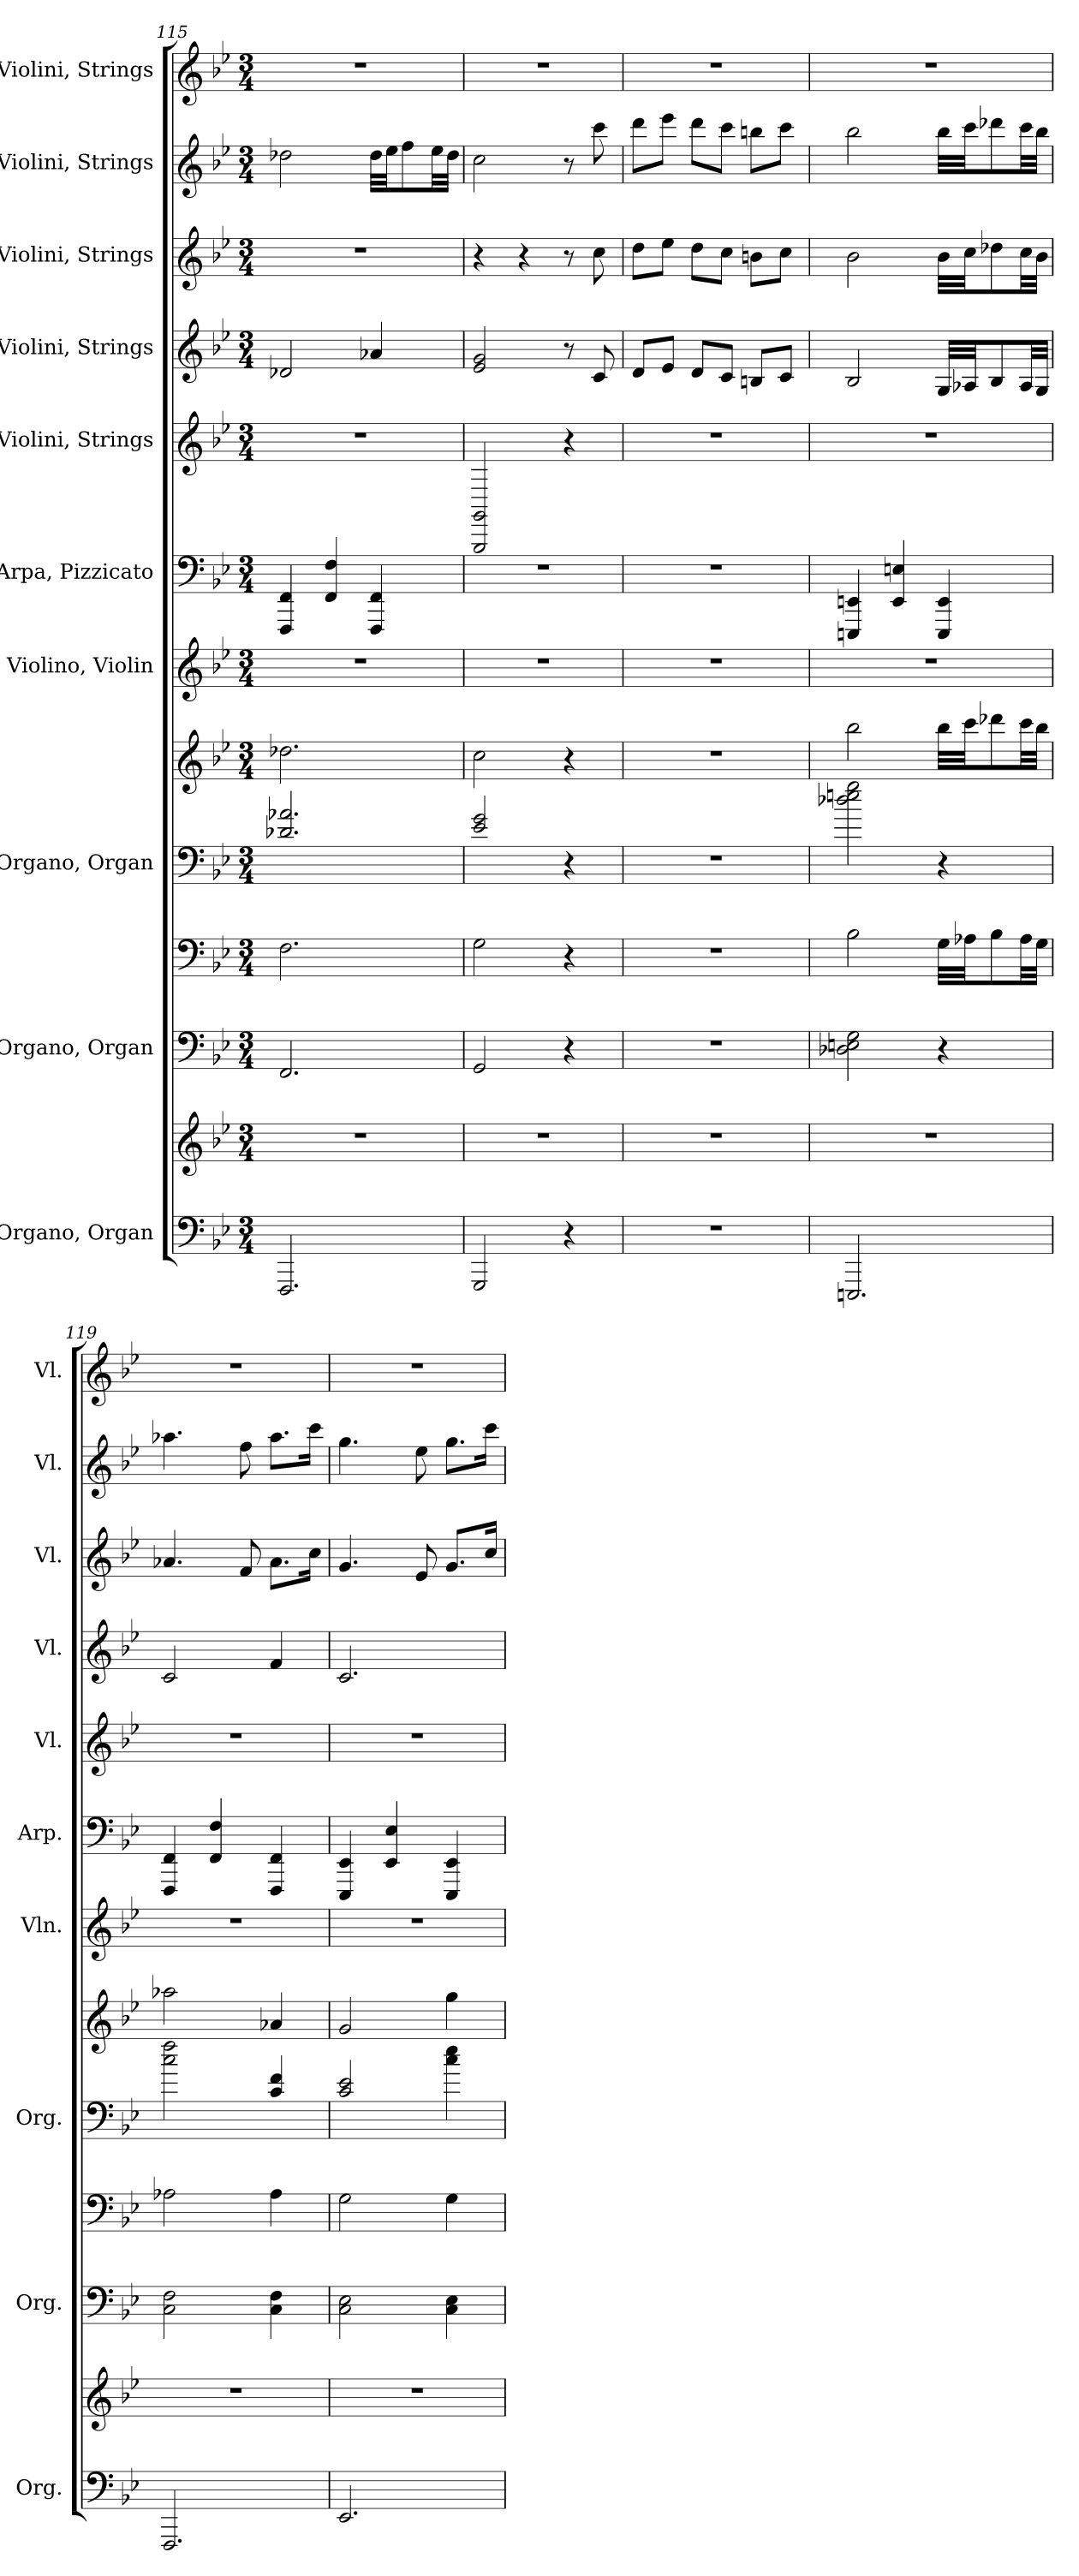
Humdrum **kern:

**kern	**kern	**kern	**kern	**kern	**kern	**kern	**kern	**kern	**kern	**kern	**kern	**kern
*part10	*part10	*part9	*part9	*part8	*part8	*part7	*part6	*part5	*part4	*part3	*part2	*part1
*staff13	*staff12	*staff11	*staff10	*staff9	*staff8	*staff7	*staff6	*staff5	*staff4	*staff3	*staff2	*staff1
*I"Organo, Organ	*	*I"Organo, Organ	*	*I"Organo, Organ	*	*I"Violino, Violin	*I"Arpa, Pizzicato	*I"Violini, Strings	*I"Violini, Strings	*I"Violini, Strings	*I"Violini, Strings	*I"Violini, Strings
*I'Org.	*	*I'Org.	*	*I'Org.	*	*I'Vln.	*I'Arp.	*I'Vl.	*I'Vl.	*I'Vl.	*I'Vl.	*I'Vl.
*clefF4	*clefG2	*clefF4	*clefF4	*clefF4	*clefG2	*clefG2	*clefF4	*clefG2	*clefG2	*clefG2	*clefG2	*clefG2
*k[b-e-]	*k[b-e-]	*k[b-e-]	*k[b-e-]	*k[b-e-]	*k[b-e-]	*k[b-e-]	*k[b-e-]	*k[b-e-]	*k[b-e-]	*k[b-e-]	*k[b-e-]	*k[b-e-]
*M3/4	*M3/4	*M3/4	*M3/4	*M3/4	*M3/4	*M3/4	*M3/4	*M3/4	*M3/4	*M3/4	*M3/4	*M3/4
=115	=115	=115	=115	=115	=115	=115	=115	=115	=115	=115	=115	=115
2.FFF/	2.r	2.FF/	2.F\	2.d-X/ 2.a-X/	2.dd-X\	2.r	4FFF/ 4FF/	2.r	2d-X/	2.r	2dd-X\	2.r
.	.	.	.	.	.	.	4FF/ 4F/	.	.	.	.	.
.	.	.	.	.	.	.	4FFF/ 4FF/	.	4a-X/	.	32dd-\LLL	.
.	.	.	.	.	.	.	.	.	.	.	32ee-\JJ	.
.	.	.	.	.	.	.	.	.	.	.	8ff\	.
.	.	.	.	.	.	.	.	.	.	.	32ee-\LL	.
.	.	.	.	.	.	.	.	.	.	.	32dd-\JJJ	.
=116	=116	=116	=116	=116	=116	=116	=116	=116	=116	=116	=116	=116
2GGG/	2.r	2GG/	2G\	2e-/ 2g/	2cc\	2.r	2.r	2GGG/ 2GG/	2e-/ 2g/	4r	2cc\	2.r
.	.	.	.	.	.	.	.	.	.	4r	.	.
4r	.	4r	4r	4r	4r	.	.	4r	8r	8r	8r	.
.	.	.	.	.	.	.	.	.	8c/	8cc\	8ccc\	.
=117	=117	=117	=117	=117	=117	=117	=117	=117	=117	=117	=117	=117
2.r	2.r	2.r	2.r	2.r	2.r	2.r	2.r	2.r	8d/L	8dd\L	8ddd\L	2.r
.	.	.	.	.	.	.	.	.	8e-/J	8ee-\J	8eee-\J	.
.	.	.	.	.	.	.	.	.	8d/L	8dd\L	8ddd\L	.
.	.	.	.	.	.	.	.	.	8c/J	8cc\J	8ccc\J	.
.	.	.	.	.	.	.	.	.	8Bn/L	8bn\L	8bbn\L	.
.	.	.	.	.	.	.	.	.	8c/J	8cc\J	8ccc\J	.
=118	=118	=118	=118	=118	=118	=118	=118	=118	=118	=118	=118	=118
2.EEEn/	2.r	2D-X\ 2En\ 2G\	2B-\	2dd-X\ 2een\ 2gg\	2bb-\	2.r	4EEEn/ 4EEn/	2.r	2B-/	2b-\	2bb-\	2.r
.	.	.	.	.	.	.	4EE/ 4En/	.	.	.	.	.
.	.	4r	32G\LLL	4r	32bb-\LLL	.	4EEE/ 4EE/	.	32G/LLL	32b-\LLL	32bb-\LLL	.
.	.	.	32A-X\JJ	.	32ccc\JJ	.	.	.	32A-X/JJ	32cc\JJ	32ccc\JJ	.
.	.	.	8B-\	.	8ddd-X\	.	.	.	8B-/	8dd-X\	8ddd-X\	.
.	.	.	32A-\LL	.	32ccc\LL	.	.	.	32A-/LL	32cc\LL	32ccc\LL	.
.	.	.	32G\JJJ	.	32bb-\JJJ	.	.	.	32G/JJJ	32b-\JJJ	32bb-\JJJ	.
!!LO:PB:g=z
=119	=119	=119	=119	=119	=119	=119	=119	=119	=119	=119	=119	=119
2.FFF/	2.r	2C\ 2F\	2A-X\	2cc\ 2ff\	2aa-X\	2.r	4FFF/ 4FF/	2.r	2c/	4.a-X/	4.aa-X\	2.r
.	.	.	.	.	.	.	4FF/ 4F/	.	.	.	.	.
.	.	.	.	.	.	.	.	.	.	8f/	8ff\	.
.	.	4C\ 4F\	4A-\	4c/ 4f/	4a-X/	.	4FFF/ 4FF/	.	4f/	8.a-\L	8.aa-\L	.
.	.	.	.	.	.	.	.	.	.	16cc\Jk	16ccc\Jk	.
=120	=120	=120	=120	=120	=120	=120	=120	=120	=120	=120	=120	=120
2.EE-/	2.r	2C\ 2E-\	2G\	2c/ 2e-/	2g/	2.r	4EEE-/ 4EE-/	2.r	2.c/	4.g/	4.gg\	2.r
.	.	.	.	.	.	.	4EE-/ 4E-/	.	.	.	.	.
.	.	.	.	.	.	.	.	.	.	8e-/	8ee-\	.
.	.	4C\ 4E-\	4G\	4cc\ 4ee-\	4gg\	.	4EEE-/ 4EE-/	.	.	8.g/L	8.gg\L	.
.	.	.	.	.	.	.	.	.	.	16cc/Jk	16ccc\Jk	.
=	=	=	=	=	=	=	=	=	=	=	=	=
*-	*-	*-	*-	*-	*-	*-	*-	*-	*-	*-	*-	*-
